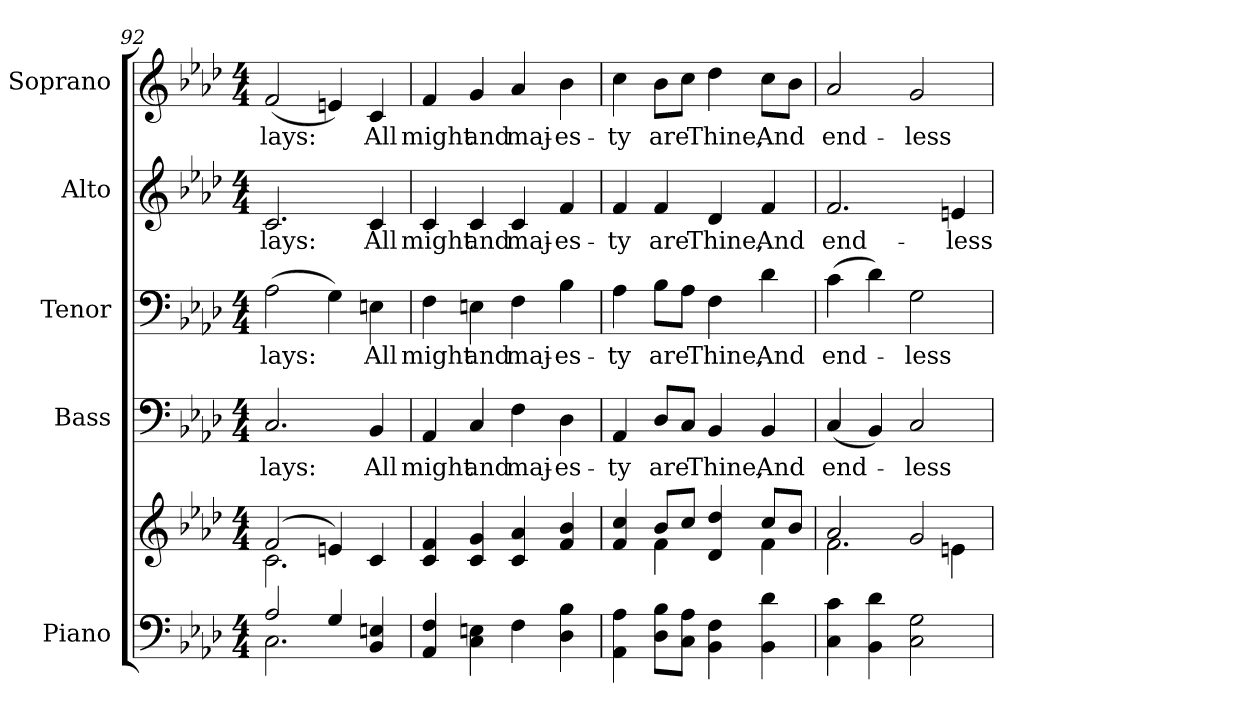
**kern	**kern	**kern	**text	**kern	**text	**kern	**text	**kern	**text
*part5	*part5	*part4	*part4	*part3	*part3	*part2	*part2	*part1	*part1
*staff6	*staff5	*staff4	*staff4	*staff3	*staff3	*staff2	*staff2	*staff1	*staff1
*I"Piano	*	*I"Bass	*	*I"Tenor	*	*I"Alto	*	*I"Soprano	*
*I'Pno.	*	*I'B.	*	*I'T.	*	*I'A.	*	*I'S.	*
*clefF4	*clefG2	*clefF4	*	*clefF4	*	*clefG2	*	*clefG2	*
*k[b-e-a-d-]	*k[b-e-a-d-]	*k[b-e-a-d-]	*	*k[b-e-a-d-]	*	*k[b-e-a-d-]	*	*k[b-e-a-d-]	*
*A-:	*A-:	*A-:	*	*A-:	*	*A-:	*	*A-:	*
*M4/4	*M4/4	*M4/4	*	*M4/4	*	*M4/4	*	*M4/4	*
=92	=92	=92	=92	=92	=92	=92	=92	=92	=92
*^	*^	*	*	*	*	*	*	*	*
!	!	!	!	!	!LO:LY:b:color=#000000	!	!	!	!	!	!
!	!	!	!	!	!	!	!LO:LY:b:color=#000000	!	!	!	!
!	!	!	!	!	!	!	!	!	!LO:LY:b:color=#000000	!	!
!	!	!	!	!	!	!	!	!	!	!	!LO:LY:b:color=#000000
2A-i/	2.Ci\	(2fi/	2.ci\	2.Ci/	lays:	(2A-i\	lays:	2.ci/	lays:	(2fi/	lays:
4Gi/	.	4eni/)	.	.	.	4Gi\)	.	.	.	4eni/)	.
!	!	!	!	!	!LO:LY:b:color=#000000	!	!	!	!	!	!
!	!	!	!	!	!	!	!LO:LY:b:color=#000000	!	!	!	!
!	!	!	!	!	!	!	!	!	!LO:LY:b:color=#000000	!	!
!	!	!	!	!	!	!	!	!	!	!	!LO:LY:b:color=#000000
4BB-i/ 4Eni	4ryy	4ci/	4ryy	4BB-i/	All	4Eni\	All	4ci/	All	4ci/	All
*v	*v	*	*	*	*	*	*	*	*	*	*
*	*v	*v	*	*	*	*	*	*	*	*
!!LO:PB:g=z
=93	=93	=93	=93	=93	=93	=93	=93	=93	=93
*^	*^	*	*	*	*	*	*	*	*
!	!	!	!	!	!LO:LY:b:color=#000000	!	!	!	!	!	!
*v	*v	*	*	*	*	*	*	*	*	*	*
*	*v	*v	*	*	*	*	*	*	*	*
*^	*^	*	*	*	*	*	*	*	*
!	!	!	!	!	!	!	!LO:LY:b:color=#000000	!	!	!	!
*v	*v	*	*	*	*	*	*	*	*	*	*
*	*v	*v	*	*	*	*	*	*	*	*
*^	*^	*	*	*	*	*	*	*	*
!	!	!	!	!	!	!	!	!	!LO:LY:b:color=#000000	!	!
*v	*v	*	*	*	*	*	*	*	*	*	*
*	*v	*v	*	*	*	*	*	*	*	*
*^	*^	*	*	*	*	*	*	*	*
!	!	!	!	!	!	!	!	!	!	!	!LO:LY:b:color=#000000
*v	*v	*	*	*	*	*	*	*	*	*	*
*	*v	*v	*	*	*	*	*	*	*	*
4AA-i/ 4Fi	4ci/ 4fi	4AA-i/	might	4Fi\	might	4ci/	might	4fi/	might
!	!	!	!LO:LY:b:color=#000000	!	!	!	!	!	!
!	!	!	!	!	!LO:LY:b:color=#000000	!	!	!	!
!	!	!	!	!	!	!	!LO:LY:b:color=#000000	!	!
!	!	!	!	!	!	!	!	!	!LO:LY:b:color=#000000
4Ci\ 4Eni	4ci/ 4gi	4Ci/	and	4Eni\	and	4ci/	and	4gi/	and
!	!	!	!LO:LY:b:color=#000000	!	!	!	!	!	!
!	!	!	!	!	!LO:LY:b:color=#000000	!	!	!	!
!	!	!	!	!	!	!	!LO:LY:b:color=#000000	!	!
!	!	!	!	!	!	!	!	!	!LO:LY:b:color=#000000
4Fi\	4ci/ 4a-i	4Fi\	maj-	4Fi\	maj-	4ci/	maj-	4a-i/	maj-
!	!	!	!LO:LY:b:color=#000000	!	!	!	!	!	!
!	!	!	!	!	!LO:LY:b:color=#000000	!	!	!	!
!	!	!	!	!	!	!	!LO:LY:b:color=#000000	!	!
!	!	!	!	!	!	!	!	!	!LO:LY:b:color=#000000
4D-i\ 4B-i	4fi/ 4b-i	4D-i\	-es-	4B-i\	-es-	4fi/	-es-	4b-i\	-es-
=94	=94	=94	=94	=94	=94	=94	=94	=94	=94
*	*^	*	*	*	*	*	*	*	*
!	!	!	!	!LO:LY:b:color=#000000	!	!	!	!	!	!
!	!	!	!	!	!	!LO:LY:b:color=#000000	!	!	!	!
!	!	!	!	!	!	!	!	!LO:LY:b:color=#000000	!	!
!	!	!	!	!	!	!	!	!	!	!LO:LY:b:color=#000000
4AA-i\ 4A-i	4fi/ 4cci	4ryy	4AA-i/	-ty	4A-i\	-ty	4fi/	-ty	4cci\	-ty
!	!	!	!	!LO:LY:b:color=#000000	!	!	!	!	!	!
!	!	!	!	!	!	!LO:LY:b:color=#000000	!	!	!	!
!	!	!	!	!	!	!	!	!LO:LY:b:color=#000000	!	!
!	!	!	!	!	!	!	!	!	!	!LO:LY:b:color=#000000
8D-i\ 8B-iL	8b-i/L	4fi\	8D-i/L	are	8B-i\L	are	4fi/	are	8b-i\L	are
8Ci\ 8A-iJ	8cci/J	.	8Ci/J	.	8A-i\J	.	.	.	8cci\J	.
!	!	!	!	!LO:LY:b:color=#000000	!	!	!	!	!	!
!	!	!	!	!	!	!LO:LY:b:color=#000000	!	!	!	!
!	!	!	!	!	!	!	!	!LO:LY:b:color=#000000	!	!
!	!	!	!	!	!	!	!	!	!	!LO:LY:b:color=#000000
4BB-i\ 4Fi	4d-i/ 4dd-i	4ryy	4BB-i/	Thine,	4Fi\	Thine,	4d-i/	Thine,	4dd-i\	Thine,
!	!	!	!	!LO:LY:b:color=#000000	!	!	!	!	!	!
!	!	!	!	!	!	!LO:LY:b:color=#000000	!	!	!	!
!	!	!	!	!	!	!	!	!LO:LY:b:color=#000000	!	!
!	!	!	!	!	!	!	!	!	!	!LO:LY:b:color=#000000
4BB-i\ 4d-i	8cci/L	4fi\	4BB-i/	And	4d-i\	And	4fi/	And	8cci\L	And
.	8b-i/J	.	.	.	.	.	.	.	8b-i\J	.
!!LO:PB:g=z
=95	=95	=95	=95	=95	=95	=95	=95	=95	=95	=95
!	!	!	!	!LO:LY:b:color=#000000	!	!	!	!	!	!
!	!	!	!	!	!	!LO:LY:b:color=#000000	!	!	!	!
!	!	!	!	!	!	!	!	!LO:LY:b:color=#000000	!	!
!	!	!	!	!	!	!	!	!	!	!LO:LY:b:color=#000000
4Ci\ 4ci	2a-i/	2.fi\	(4Ci/	end-	(4ci\	end-	2.fi/	end-	2a-i/	end-
4BB-i\ 4d-i	.	.	4BB-i/)	.	4d-i\)	.	.	.	.	.
!	!	!	!	!LO:LY:b:color=#000000	!	!	!	!	!	!
!	!	!	!	!	!	!LO:LY:b:color=#000000	!	!	!	!
!	!	!	!	!	!	!	!	!	!	!LO:LY:b:color=#000000
2Ci\ 2Gi	2gi/	.	2Ci/	-less	2Gi\	-less	.	.	2gi/	-less
!	!	!	!	!	!	!	!	!LO:LY:b:color=#000000	!	!
.	.	4eni\	.	.	.	.	4eni/	-less	.	.
*	*v	*v	*	*	*	*	*	*	*	*
=	=	=	=	=	=	=	=	=	=
*-	*-	*-	*-	*-	*-	*-	*-	*-	*-
